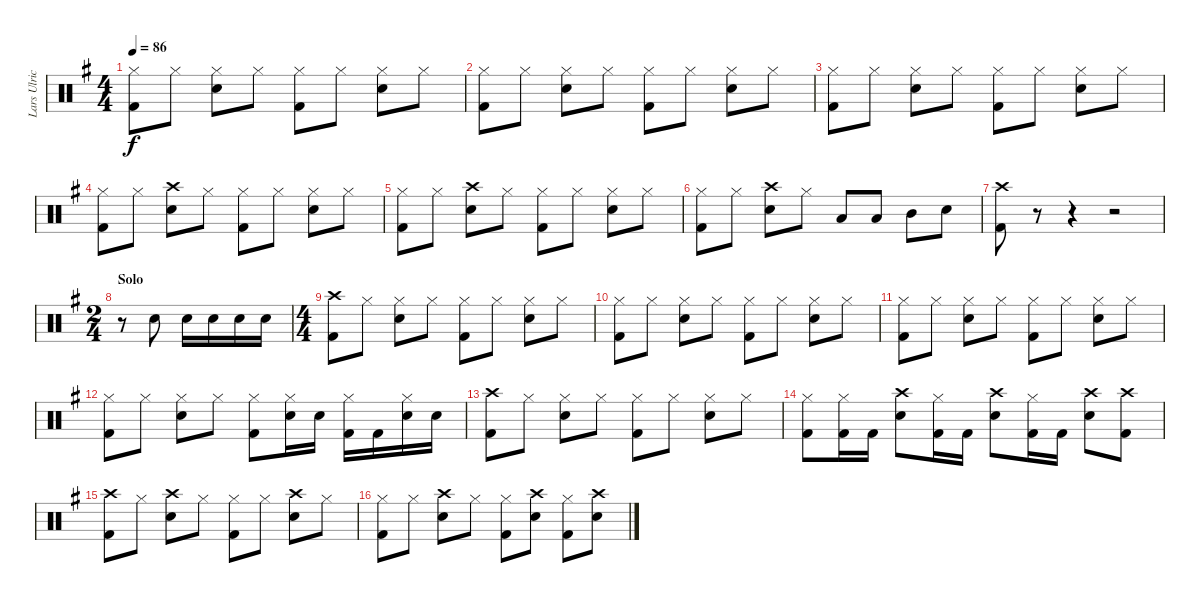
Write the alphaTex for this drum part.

\track ("Lars Ulrich" "Lars Ulric") {instrument percussion}
\staff {score}
\articulation defaults
\ts (4 4)
\tempo 86
\clef neutral
\ks g
("Hi-Hat (closed)" "Kick (hit) 2").8{dy f} "Hi-Hat (closed)".8 ("Hi-Hat (closed)" "Electric Snare (hit)").8 "Hi-Hat (closed)".8 ("Hi-Hat (closed)" "Kick (hit) 2").8 "Hi-Hat (closed)".8 ("Hi-Hat (closed)" "Electric Snare (hit)").8 "Hi-Hat (closed)".8 |
("Hi-Hat (closed)" "Kick (hit) 2").8 "Hi-Hat (closed)".8 ("Hi-Hat (closed)" "Electric Snare (hit)").8 "Hi-Hat (closed)".8 ("Hi-Hat (closed)" "Kick (hit) 2").8 "Hi-Hat (closed)".8 ("Hi-Hat (closed)" "Electric Snare (hit)").8 "Hi-Hat (closed)".8 |
("Hi-Hat (closed)" "Kick (hit) 2").8 "Hi-Hat (closed)".8 ("Hi-Hat (closed)" "Electric Snare (hit)").8 "Hi-Hat (closed)".8 ("Hi-Hat (closed)" "Kick (hit) 2").8 "Hi-Hat (closed)".8 ("Hi-Hat (closed)" "Electric Snare (hit)").8 "Hi-Hat (closed)".8 |
("Hi-Hat (closed)" "Kick (hit) 2").8 "Hi-Hat (closed)".8 ("Crash high (hit)" "Electric Snare (hit)").8 "Hi-Hat (closed)".8 ("Hi-Hat (closed)" "Kick (hit) 2").8 "Hi-Hat (closed)".8 ("Hi-Hat (closed)" "Electric Snare (hit)").8 "Hi-Hat (closed)".8 |
("Hi-Hat (closed)" "Kick (hit) 2").8 "Hi-Hat (closed)".8 ("Crash high (hit)" "Electric Snare (hit)").8 "Hi-Hat (closed)".8 ("Hi-Hat (closed)" "Kick (hit) 2").8 "Hi-Hat (closed)".8 ("Hi-Hat (closed)" "Electric Snare (hit)").8 "Hi-Hat (closed)".8 |
("Hi-Hat (closed)" "Kick (hit) 2").8 "Hi-Hat (closed)".8 ("Crash high (hit)" "Electric Snare (hit)").8 "Hi-Hat (closed)".8 "Low Tom (hit)".8 "Low Tom (hit)".8 "Mid Tom (hit)".8 "Electric Snare (hit)".8 |
("Crash high (hit)" "Kick (hit) 2").8 r.8 r.4 r.2 |
\ts (2 4)
\section ("" "Solo")
r.8 "Electric Snare (hit)".8 "Electric Snare (hit)".16 "Electric Snare (hit)".16 "Electric Snare (hit)".16 "Electric Snare (hit)".16 |
\ts (4 4)
("Crash high (hit)" "Kick (hit) 2").8 "Hi-Hat (closed)".8 ("Hi-Hat (closed)" "Electric Snare (hit)").8 "Hi-Hat (closed)".8 ("Hi-Hat (closed)" "Kick (hit) 2").8 "Hi-Hat (closed)".8 ("Hi-Hat (closed)" "Electric Snare (hit)").8 "Hi-Hat (closed)".8 |
("Hi-Hat (closed)" "Kick (hit) 2").8 "Hi-Hat (closed)".8 ("Hi-Hat (closed)" "Electric Snare (hit)").8 "Hi-Hat (closed)".8 ("Hi-Hat (closed)" "Kick (hit) 2").8 "Hi-Hat (closed)".8 ("Hi-Hat (closed)" "Electric Snare (hit)").8 "Hi-Hat (closed)".8 |
("Hi-Hat (closed)" "Kick (hit) 2").8 "Hi-Hat (closed)".8 ("Hi-Hat (closed)" "Electric Snare (hit)").8 "Hi-Hat (closed)".8 ("Hi-Hat (closed)" "Kick (hit) 2").8 "Hi-Hat (closed)".8 ("Hi-Hat (closed)" "Electric Snare (hit)").8 "Hi-Hat (closed)".8 |
("Hi-Hat (closed)" "Kick (hit) 2").8 "Hi-Hat (closed)".8 ("Hi-Hat (closed)" "Electric Snare (hit)").8 "Hi-Hat (closed)".8 ("Hi-Hat (closed)" "Kick (hit) 2").8 ("Hi-Hat (closed)" "Electric Snare (hit)").16 "Electric Snare (hit)".16 ("Hi-Hat (closed)" "Kick (hit) 2").16 "Kick (hit) 2".16 ("Hi-Hat (closed)" "Electric Snare (hit)").16 "Electric Snare (hit)".16 |
("Crash high (hit)" "Kick (hit) 2").8 "Hi-Hat (closed)".8 ("Hi-Hat (closed)" "Electric Snare (hit)").8 "Hi-Hat (closed)".8 ("Hi-Hat (closed)" "Kick (hit) 2").8 "Hi-Hat (closed)".8 ("Hi-Hat (closed)" "Electric Snare (hit)").8 "Hi-Hat (closed)".8 |
("Hi-Hat (closed)" "Kick (hit) 2").8 ("Hi-Hat (closed)" "Kick (hit) 2").16 "Kick (hit) 2".16 ("Crash high (hit)" "Electric Snare (hit)").8 ("Hi-Hat (closed)" "Kick (hit) 2").16 "Kick (hit) 2".16 ("Crash high (hit)" "Electric Snare (hit)").8 ("Hi-Hat (closed)" "Kick (hit) 2").16 "Kick (hit) 2".16 ("Crash high (hit)" "Electric Snare (hit)").8 ("Crash high (hit)" "Kick (hit) 2").8 |
("Crash high (hit)" "Kick (hit) 2").8 "Hi-Hat (closed)".8 ("Crash high (hit)" "Electric Snare (hit)").8 "Hi-Hat (closed)".8 ("Hi-Hat (closed)" "Kick (hit) 2").8 "Hi-Hat (closed)".8 ("Crash high (hit)" "Electric Snare (hit)").8 "Hi-Hat (closed)".8 |
("Hi-Hat (closed)" "Kick (hit) 2").8 "Hi-Hat (closed)".8 ("Crash high (hit)" "Electric Snare (hit)").8 "Hi-Hat (closed)".8 ("Hi-Hat (closed)" "Kick (hit) 2").8 ("Crash high (hit)" "Electric Snare (hit)").8 ("Hi-Hat (closed)" "Kick (hit) 2").8 ("Crash high (hit)" "Electric Snare (hit)").8
